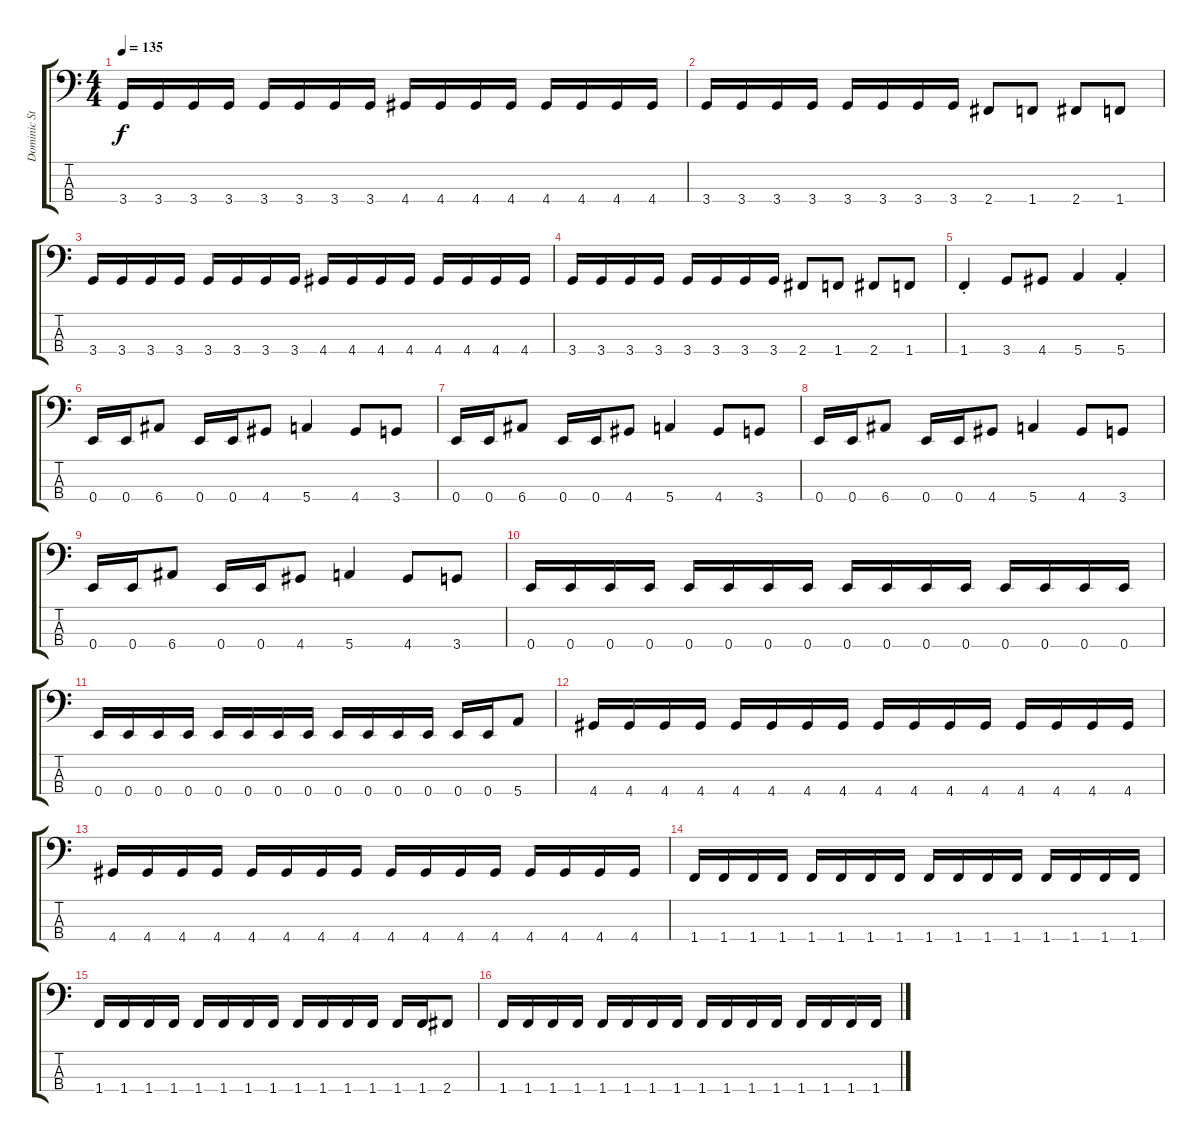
\track ("Dominic Steiner" "Dominic St") {instrument electricbasspick}
\staff {score tabs}
\tuning (G2 D2 A1 E1) {hide}
\ts (4 4)
\tempo 135
\clef f4
\ks c
3.4.16{dy f} 3.4.16 3.4.16 3.4.16 3.4.16 3.4.16 3.4.16 3.4.16 4.4.16 4.4.16 4.4.16 4.4.16 4.4.16 4.4.16 4.4.16 4.4.16 |
3.4.16 3.4.16 3.4.16 3.4.16 3.4.16 3.4.16 3.4.16 3.4.16 2.4.8 1.4.8 2.4.8 1.4.8 |
3.4.16 3.4.16 3.4.16 3.4.16 3.4.16 3.4.16 3.4.16 3.4.16 4.4.16 4.4.16 4.4.16 4.4.16 4.4.16 4.4.16 4.4.16 4.4.16 |
3.4.16 3.4.16 3.4.16 3.4.16 3.4.16 3.4.16 3.4.16 3.4.16 2.4.8 1.4.8 2.4.8 1.4.8 |
1.4{st}.4 3.4.8 4.4.8 5.4.4 5.4{st}.4 |
0.4.16 0.4.16 6.4.8 0.4.16 0.4.16 4.4.8 5.4.4 4.4.8 3.4.8 |
0.4.16 0.4.16 6.4.8 0.4.16 0.4.16 4.4.8 5.4.4 4.4.8 3.4.8 |
0.4.16 0.4.16 6.4.8 0.4.16 0.4.16 4.4.8 5.4.4 4.4.8 3.4.8 |
0.4.16 0.4.16 6.4.8 0.4.16 0.4.16 4.4.8 5.4.4 4.4.8 3.4.8 |
0.4.16 0.4.16 0.4.16 0.4.16 0.4.16 0.4.16 0.4.16 0.4.16 0.4.16 0.4.16 0.4.16 0.4.16 0.4.16 0.4.16 0.4.16 0.4.16 |
0.4.16 0.4.16 0.4.16 0.4.16 0.4.16 0.4.16 0.4.16 0.4.16 0.4.16 0.4.16 0.4.16 0.4.16 0.4.16 0.4.16 5.4.8 |
4.4.16 4.4.16 4.4.16 4.4.16 4.4.16 4.4.16 4.4.16 4.4.16 4.4.16 4.4.16 4.4.16 4.4.16 4.4.16 4.4.16 4.4.16 4.4.16 |
4.4.16 4.4.16 4.4.16 4.4.16 4.4.16 4.4.16 4.4.16 4.4.16 4.4.16 4.4.16 4.4.16 4.4.16 4.4.16 4.4.16 4.4.16 4.4.16 |
1.4.16 1.4.16 1.4.16 1.4.16 1.4.16 1.4.16 1.4.16 1.4.16 1.4.16 1.4.16 1.4.16 1.4.16 1.4.16 1.4.16 1.4.16 1.4.16 |
1.4.16 1.4.16 1.4.16 1.4.16 1.4.16 1.4.16 1.4.16 1.4.16 1.4.16 1.4.16 1.4.16 1.4.16 1.4.16 1.4.16 2.4.8 |
1.4.16 1.4.16 1.4.16 1.4.16 1.4.16 1.4.16 1.4.16 1.4.16 1.4.16 1.4.16 1.4.16 1.4.16 1.4.16 1.4.16 1.4.16 1.4.16
